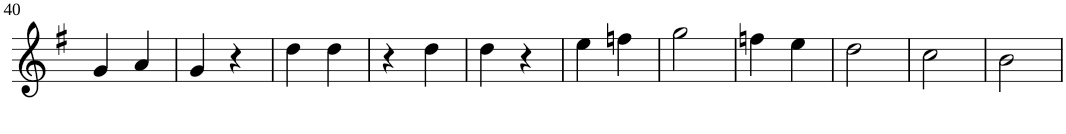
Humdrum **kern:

**kern
*part1
*staff1
*I"Violin
!!LO:PB:g=z
*clefG2
*k[f#]
*G:
*M2/4
=40
4g/
4a/
=41
4g/
4r
=42
4dd\
4dd\
=43
4r
4dd\
=44
4dd\
4r
=45
4ee\
4ffn\
=46
2gg\
=47
4ffn\
4ee\
=48
2dd\
=49
2cc\
=50
2b\
=
*-
